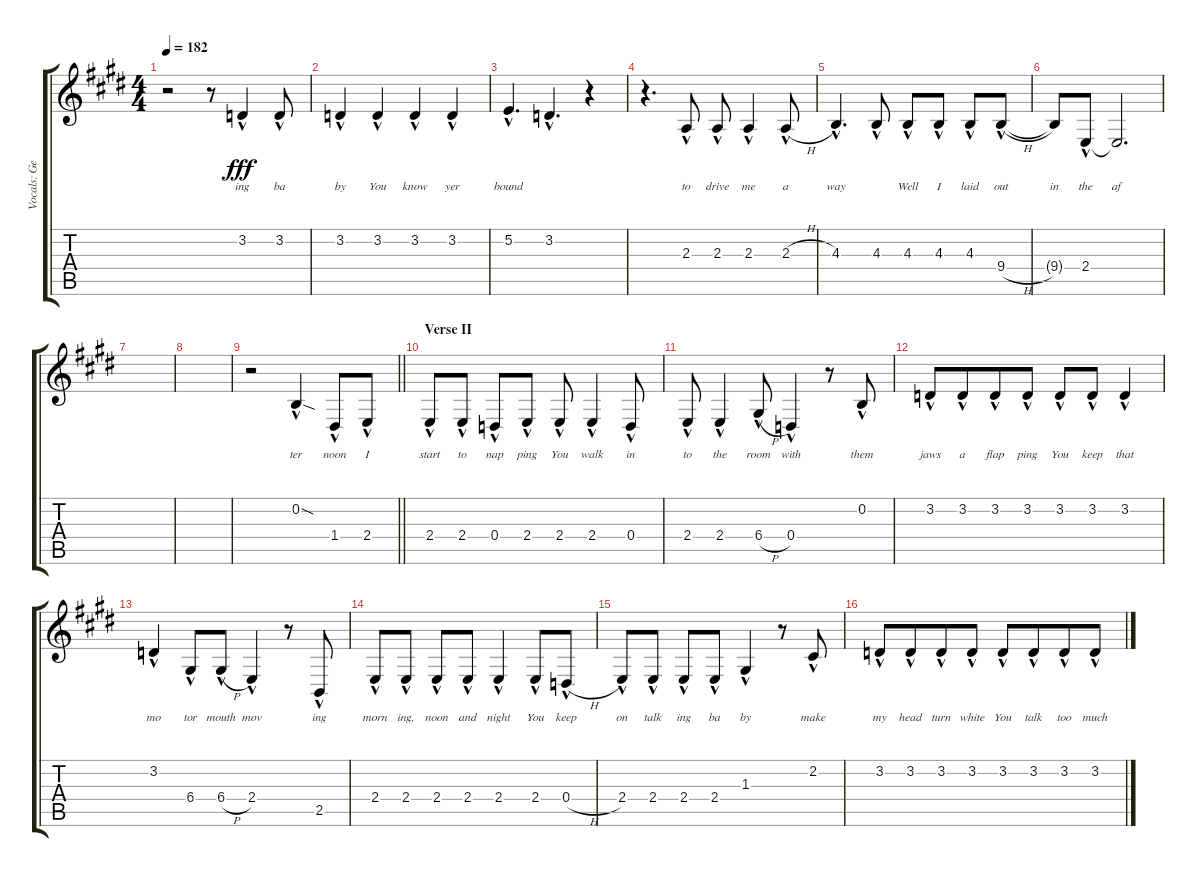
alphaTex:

\track ("Vocals: George" "Vocals: Ge") {instrument lead2sawtooth}
\staff {score tabs}
\tuning (E4 B3 G3 D3 A2 E2) {hide}
\ts (4 4)
\tempo 182
\clef g2
\ks e
r.2{dy fff} r.8 3.2{hac}.4{lyrics (0 "ing") lyrics (1 "") lyrics (2 "") lyrics (3 "") lyrics (4 "")} 3.2{hac}.8{lyrics (0 "ba") lyrics (1 "") lyrics (2 "") lyrics (3 "") lyrics (4 "")} |
3.2{hac}.4{lyrics (0 "by") lyrics (1 "") lyrics (2 "") lyrics (3 "") lyrics (4 "")} 3.2{hac}.4{lyrics (0 "You") lyrics (1 "") lyrics (2 "") lyrics (3 "") lyrics (4 "")} 3.2{hac}.4{lyrics (0 "know") lyrics (1 "") lyrics (2 "") lyrics (3 "") lyrics (4 "")} 3.2{hac}.4{lyrics (0 "yer") lyrics (1 "") lyrics (2 "") lyrics (3 "") lyrics (4 "")} |
5.2{hac}.4{d lyrics (0 "bound") lyrics (1 "") lyrics (2 "") lyrics (3 "") lyrics (4 "")} 3.2{hac}.4{d lyrics (0 "") lyrics (1 "") lyrics (2 "") lyrics (3 "") lyrics (4 "")} r.4 |
r.4{d} 2.3{hac}.8{lyrics (0 "to") lyrics (1 "") lyrics (2 "") lyrics (3 "") lyrics (4 "")} 2.3{hac}.8{lyrics (0 "drive") lyrics (1 "") lyrics (2 "") lyrics (3 "") lyrics (4 "")} 2.3{hac}.4{lyrics (0 "me") lyrics (1 "") lyrics (2 "") lyrics (3 "") lyrics (4 "")} 2.3{h hac}.8{lyrics (0 "a") lyrics (1 "") lyrics (2 "") lyrics (3 "") lyrics (4 "")} |
4.3{hac}.4{d lyrics (0 "way") lyrics (1 "") lyrics (2 "") lyrics (3 "") lyrics (4 "")} 4.3{hac}.8{lyrics (0 "") lyrics (1 "") lyrics (2 "") lyrics (3 "") lyrics (4 "")} 4.3{hac}.8{lyrics (0 "Well") lyrics (1 "") lyrics (2 "") lyrics (3 "") lyrics (4 "")} 4.3{hac}.8{lyrics (0 "I") lyrics (1 "") lyrics (2 "") lyrics (3 "") lyrics (4 "")} 4.3{hac}.8{lyrics (0 "laid") lyrics (1 "") lyrics (2 "") lyrics (3 "") lyrics (4 "")} 9.4{h hac}.8{lyrics (0 "out") lyrics (1 "") lyrics (2 "") lyrics (3 "") lyrics (4 "")} |
9.4{t}.8{lyrics (0 "in") lyrics (1 "") lyrics (2 "") lyrics (3 "") lyrics (4 "")} 2.4{hac}.8{lyrics (0 "the") lyrics (1 "") lyrics (2 "") lyrics (3 "") lyrics (4 "")} 2.4{t}.2{d lyrics (0 "af") lyrics (1 "") lyrics (2 "") lyrics (3 "") lyrics (4 "")} |
|
|
\barLineRight lightlight
r.2 0.2{sod hac}.4{lyrics (0 "ter") lyrics (1 "") lyrics (2 "") lyrics (3 "") lyrics (4 "")} 1.4{hac}.8{lyrics (0 "noon") lyrics (1 "") lyrics (2 "") lyrics (3 "") lyrics (4 "")} 2.4{hac}.8{lyrics (0 "I") lyrics (1 "") lyrics (2 "") lyrics (3 "") lyrics (4 "")} |
\section ("" "Verse II")
2.4{hac}.8{lyrics (0 "start") lyrics (1 "") lyrics (2 "") lyrics (3 "") lyrics (4 "")} 2.4{hac}.8{lyrics (0 "to") lyrics (1 "") lyrics (2 "") lyrics (3 "") lyrics (4 "")} 0.4{hac}.8{lyrics (0 "nap") lyrics (1 "") lyrics (2 "") lyrics (3 "") lyrics (4 "")} 2.4{hac}.8{lyrics (0 "ping") lyrics (1 "") lyrics (2 "") lyrics (3 "") lyrics (4 "")} 2.4{hac}.8{lyrics (0 "You") lyrics (1 "") lyrics (2 "") lyrics (3 "") lyrics (4 "")} 2.4{hac}.4{lyrics (0 "walk") lyrics (1 "") lyrics (2 "") lyrics (3 "") lyrics (4 "")} 0.4{hac}.8{lyrics (0 "in") lyrics (1 "") lyrics (2 "") lyrics (3 "") lyrics (4 "")} |
2.4{hac}.8{lyrics (0 "to") lyrics (1 "") lyrics (2 "") lyrics (3 "") lyrics (4 "")} 2.4{hac}.4{lyrics (0 "the") lyrics (1 "") lyrics (2 "") lyrics (3 "") lyrics (4 "")} 6.4{h hac}.8{lyrics (0 "room") lyrics (1 "") lyrics (2 "") lyrics (3 "") lyrics (4 "")} 0.4{hac}.4{lyrics (0 "with") lyrics (1 "") lyrics (2 "") lyrics (3 "") lyrics (4 "")} r.8 0.2{hac}.8{lyrics (0 "them") lyrics (1 "") lyrics (2 "") lyrics (3 "") lyrics (4 "")} |
3.2{hac}.8{lyrics (0 "jaws") lyrics (1 "") lyrics (2 "") lyrics (3 "") lyrics (4 "")} 3.2{hac}.8{lyrics (0 "a") lyrics (1 "") lyrics (2 "") lyrics (3 "") lyrics (4 "") beam merge} 3.2{hac}.8{lyrics (0 "flap") lyrics (1 "") lyrics (2 "") lyrics (3 "") lyrics (4 "")} 3.2{hac}.8{lyrics (0 "ping") lyrics (1 "") lyrics (2 "") lyrics (3 "") lyrics (4 "")} 3.2{hac}.8{lyrics (0 "You") lyrics (1 "") lyrics (2 "") lyrics (3 "") lyrics (4 "")} 3.2{hac}.8{lyrics (0 "keep") lyrics (1 "") lyrics (2 "") lyrics (3 "") lyrics (4 "")} 3.2{hac}.4{lyrics (0 "that") lyrics (1 "") lyrics (2 "") lyrics (3 "") lyrics (4 "")} |
3.2{hac}.4{lyrics (0 "mo") lyrics (1 "") lyrics (2 "") lyrics (3 "") lyrics (4 "")} 6.4{hac}.8{lyrics (0 "tor") lyrics (1 "") lyrics (2 "") lyrics (3 "") lyrics (4 "")} 6.4{h hac}.8{lyrics (0 "mouth") lyrics (1 "") lyrics (2 "") lyrics (3 "") lyrics (4 "")} 2.4{hac}.4{lyrics (0 "mov") lyrics (1 "") lyrics (2 "") lyrics (3 "") lyrics (4 "")} r.8 2.5{hac}.8{lyrics (0 "ing") lyrics (1 "") lyrics (2 "") lyrics (3 "") lyrics (4 "")} |
2.4{hac}.8{lyrics (0 "morn") lyrics (1 "") lyrics (2 "") lyrics (3 "") lyrics (4 "")} 2.4{hac}.8{lyrics (0 "ing,") lyrics (1 "") lyrics (2 "") lyrics (3 "") lyrics (4 "")} 2.4{hac}.8{lyrics (0 "noon") lyrics (1 "") lyrics (2 "") lyrics (3 "") lyrics (4 "")} 2.4{hac}.8{lyrics (0 "and") lyrics (1 "") lyrics (2 "") lyrics (3 "") lyrics (4 "")} 2.4{hac}.4{lyrics (0 "night") lyrics (1 "") lyrics (2 "") lyrics (3 "") lyrics (4 "")} 2.4{hac}.8{lyrics (0 "You") lyrics (1 "") lyrics (2 "") lyrics (3 "") lyrics (4 "")} 0.4{h hac}.8{lyrics (0 "keep") lyrics (1 "") lyrics (2 "") lyrics (3 "") lyrics (4 "")} |
2.4{hac}.8{lyrics (0 "on") lyrics (1 "") lyrics (2 "") lyrics (3 "") lyrics (4 "")} 2.4{hac}.8{lyrics (0 "talk") lyrics (1 "") lyrics (2 "") lyrics (3 "") lyrics (4 "")} 2.4{hac}.8{lyrics (0 "ing") lyrics (1 "") lyrics (2 "") lyrics (3 "") lyrics (4 "")} 2.4{hac}.8{lyrics (0 "ba") lyrics (1 "") lyrics (2 "") lyrics (3 "") lyrics (4 "")} 1.3{hac}.4{lyrics (0 "by") lyrics (1 "") lyrics (2 "") lyrics (3 "") lyrics (4 "")} r.8 2.2{hac}.8{lyrics (0 "make") lyrics (1 "") lyrics (2 "") lyrics (3 "") lyrics (4 "")} |
3.2{hac}.8{lyrics (0 "my") lyrics (1 "") lyrics (2 "") lyrics (3 "") lyrics (4 "")} 3.2{hac}.8{lyrics (0 "head") lyrics (1 "") lyrics (2 "") lyrics (3 "") lyrics (4 "") beam merge} 3.2{hac}.8{lyrics (0 "turn") lyrics (1 "") lyrics (2 "") lyrics (3 "") lyrics (4 "")} 3.2{hac}.8{lyrics (0 "white") lyrics (1 "") lyrics (2 "") lyrics (3 "") lyrics (4 "")} 3.2{hac}.8{lyrics (0 "You") lyrics (1 "") lyrics (2 "") lyrics (3 "") lyrics (4 "")} 3.2{hac}.8{lyrics (0 "talk") lyrics (1 "") lyrics (2 "") lyrics (3 "") lyrics (4 "") beam merge} 3.2{hac}.8{lyrics (0 "too") lyrics (1 "") lyrics (2 "") lyrics (3 "") lyrics (4 "")} 3.2{hac}.8{lyrics (0 "much") lyrics (1 "") lyrics (2 "") lyrics (3 "") lyrics (4 "")}
